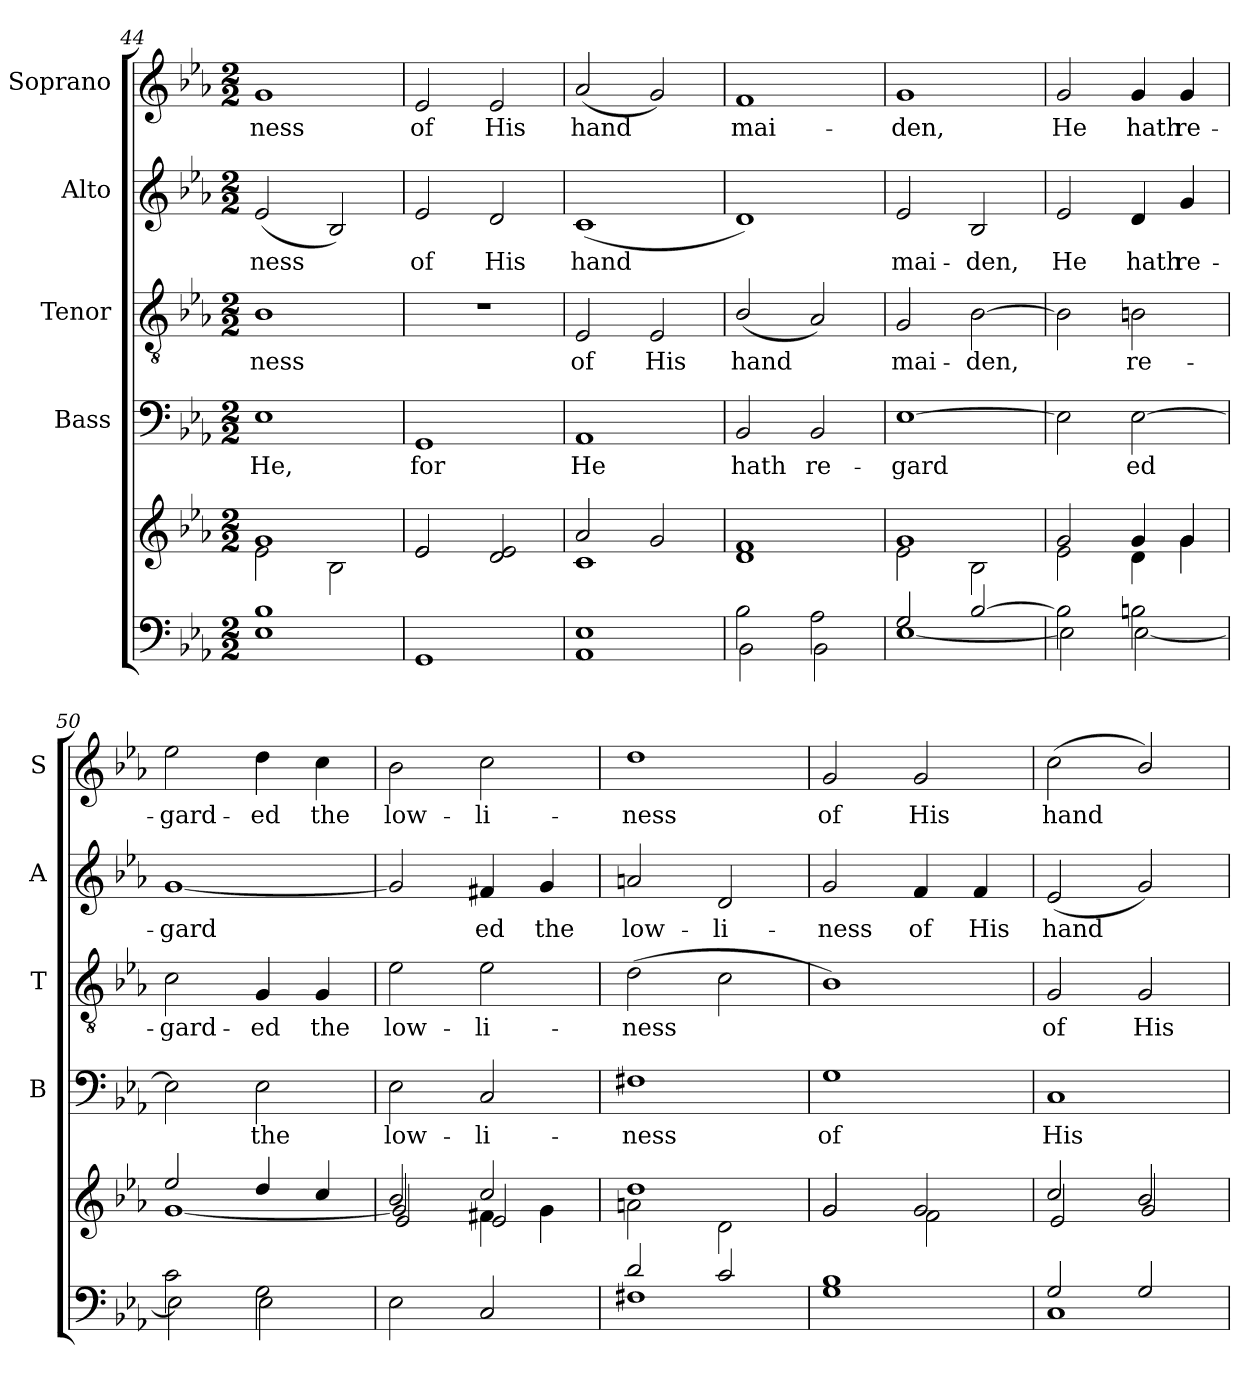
**kern	**kern	**kern	**text	**kern	**text	**kern	**text	**kern	**text
*part6	*part5	*part4	*part4	*part3	*part3	*part2	*part2	*part1	*part1
*staff6	*staff5	*staff4	*staff4	*staff3	*staff3	*staff2	*staff2	*staff1	*staff1
*	*	*I"Bass	*	*I"Tenor	*	*I"Alto	*	*I"Soprano	*
*	*	*I'B	*	*I'T	*	*I'A	*	*I'S	*
*clefF4	*clefG2	*clefF4	*	*clefGv2	*	*clefG2	*	*clefG2	*
*k[b-e-a-]	*k[b-e-a-]	*k[b-e-a-]	*	*k[b-e-a-]	*	*k[b-e-a-]	*	*k[b-e-a-]	*
*E-:	*E-:	*E-:	*	*E-:	*	*E-:	*	*E-:	*
*M2/2	*M2/2	*M2/2	*	*M2/2	*	*M2/2	*	*M2/2	*
=44	=44	=44	=44	=44	=44	=44	=44	=44	=44
*^	*^	*	*	*	*	*	*	*	*
!	!	!	!	!	!LO:LY:b	!	!LO:LY:b	!	!LO:LY:b	!	!LO:LY:b
1B-	1E-	1g	2e-\	1E-	He,	1B-	-ness	(<2e-/	-ness	1g	-ness
.	.	.	2B-\	.	.	.	.	2B-/)	.	.	.
=45	=45	=45	=45	=45	=45	=45	=45	=45	=45	=45	=45
!	!	!	!	!	!LO:LY:b	!	!	!	!LO:LY:b	!	!LO:LY:b
1ryy	1GG	2e-/	2e-/	1GG	for	1r	.	2e-/	of	2e-/	of
!	!	!	!	!	!	!	!	!	!LO:LY:b	!	!LO:LY:b
.	.	2d/ 2e-/	2ryy	.	.	.	.	2d/	His	2e-/	His
=46	=46	=46	=46	=46	=46	=46	=46	=46	=46	=46	=46
!	!	!	!	!	!LO:LY:b	!	!LO:LY:b	!	!LO:LY:b	!	!LO:LY:b
1E-	1AA-	2a-/	1c	1AA-	He	2E-/	of	(<1c	hand­	(<2a-/	hand­
!	!	!	!	!	!	!	!LO:LY:b	!	!	!	!
.	.	2g/	.	.	.	2E-/	His	.	.	2g/)	.
=47	=47	=47	=47	=47	=47	=47	=47	=47	=47	=47	=47
!	!	!	!	!	!LO:LY:b	!	!LO:LY:b	!	!	!	!LO:LY:b
2B-\	2BB-\	1f	1d	2BB-/	hath	(<2B-/	hand­	1d)	.	1f	mai-
!	!	!	!	!	!LO:LY:b	!	!	!	!	!	!
2A-\	2BB-\	.	.	2BB-/	re-	2A-/)	.	.	.	.	.
!!LO:PB:g=z
=48	=48	=48	=48	=48	=48	=48	=48	=48	=48	=48	=48
!	!	!	!	!	!LO:LY:b	!	!LO:LY:b	!	!LO:LY:b	!	!LO:LY:b
2G/	[<1E-	1g	2e-\	[1E-	-gard­	2G/	mai-	2e-/	mai-	1g	-den,
!	!	!	!	!	!	!	!LO:LY:b	!	!LO:LY:b	!	!
[>2B-/	.	.	2B-\	.	.	[2B-\	-den,	2B-/	-den,	.	.
=49	=49	=49	=49	=49	=49	=49	=49	=49	=49	=49	=49
!	!	!	!	!	!	!	!	!	!LO:LY:b	!	!LO:LY:b
2B-\]	2E-\]	2g/	2e-\	2E-\]	.	2B-\]	.	2e-/	He	2g/	He
!	!	!	!	!	!LO:LY:b	!	!LO:LY:b	!	!LO:LY:b	!	!LO:LY:b
2Bn\	[<2E-\	4g/	4d\	[2E-\	ed	2Bn\	re-	4d/	hath	4g/	hath
!	!	!	!	!	!	!	!	!	!LO:LY:b	!	!LO:LY:b
.	.	4g/	4g\	.	.	.	.	4g/	re-	4g/	re-
=50	=50	=50	=50	=50	=50	=50	=50	=50	=50	=50	=50
!	!	!	!	!	!	!	!LO:LY:b	!	!LO:LY:b	!	!LO:LY:b
2c\	2E-\]	2ee-/	[<1g	2E-\]	.	2c\	-gard-	[1g	-gard­	2ee-\	-gard-
!	!	!	!	!	!LO:LY:b	!	!LO:LY:b	!	!	!	!LO:LY:b
2G\	2E-\	4dd/	.	2E-\	the	4G/	-ed	.	.	4dd\	-ed
!	!	!	!	!	!	!	!LO:LY:b	!	!	!	!LO:LY:b
.	.	4cc/	.	.	.	4G/	the	.	.	4cc\	the
*v	*v	*	*	*	*	*	*	*	*	*	*
=51	=51	=51	=51	=51	=51	=51	=51	=51	=51	=51
*	*	*^	*	*	*	*	*	*	*	*
!	!	!	!	!	!LO:LY:b	!	!LO:LY:b	!	!	!	!LO:LY:b
2E-\	2b-/	2g/]	2e-/	2E-\	low-	2e-\	low-	2g/]	.	2b-\	low-
!	!	!	!	!	!LO:LY:b	!	!LO:LY:b	!	!LO:LY:b	!	!LO:LY:b
2C/	2cc/	4f#X\	2e-/	2C/	-li-	2e-\	-li-	4f#X/	ed	2cc\	-li-
!	!	!	!	!	!	!	!	!	!LO:LY:b	!	!
.	.	4g\	.	.	.	.	.	4g/	the	.	.
*	*	*v	*v	*	*	*	*	*	*	*	*
=52	=52	=52	=52	=52	=52	=52	=52	=52	=52	=52
*^	*	*	*	*	*	*	*	*	*	*
!	!	!	!	!	!LO:LY:b	!	!LO:LY:b	!	!LO:LY:b	!	!LO:LY:b
2d/	1F#X	1dd	2an\	1F#X	-ness	(>2d\	-ness	2an/	low-	1dd	-ness
!	!	!	!	!	!	!	!	!	!LO:LY:b	!	!
2c/	.	.	2d\	.	.	2c\	.	2d/	-li-	.	.
=53	=53	=53	=53	=53	=53	=53	=53	=53	=53	=53	=53
!	!	!	!	!	!LO:LY:b	!	!	!	!LO:LY:b	!	!LO:LY:b
1B-	1G	2g/	2g/	1G	of	1B-)	.	2g/	-ness	2g/	of
!	!	!	!	!	!	!	!	!	!LO:LY:b	!	!LO:LY:b
.	.	2g/	2f\	.	.	.	.	4f/	of	2g/	His
!	!	!	!	!	!	!	!	!	!LO:LY:b	!	!
.	.	.	.	.	.	.	.	4f/	His	.	.
=54	=54	=54	=54	=54	=54	=54	=54	=54	=54	=54	=54
!	!	!	!	!	!LO:LY:b	!	!LO:LY:b	!	!LO:LY:b	!	!LO:LY:b
2G/	1C	2cc/	2e-/	1C	His	2G/	of	(<2e-/	hand­	(<2cc\	hand­
!	!	!	!	!	!	!	!LO:LY:b	!	!	!	!
2G/	.	2b-/	2g/	.	.	2G/	His	2g/)	.	2b-/)	.
*v	*v	*	*	*	*	*	*	*	*	*	*
*	*v	*v	*	*	*	*	*	*	*	*
=	=	=	=	=	=	=	=	=	=
*-	*-	*-	*-	*-	*-	*-	*-	*-	*-
